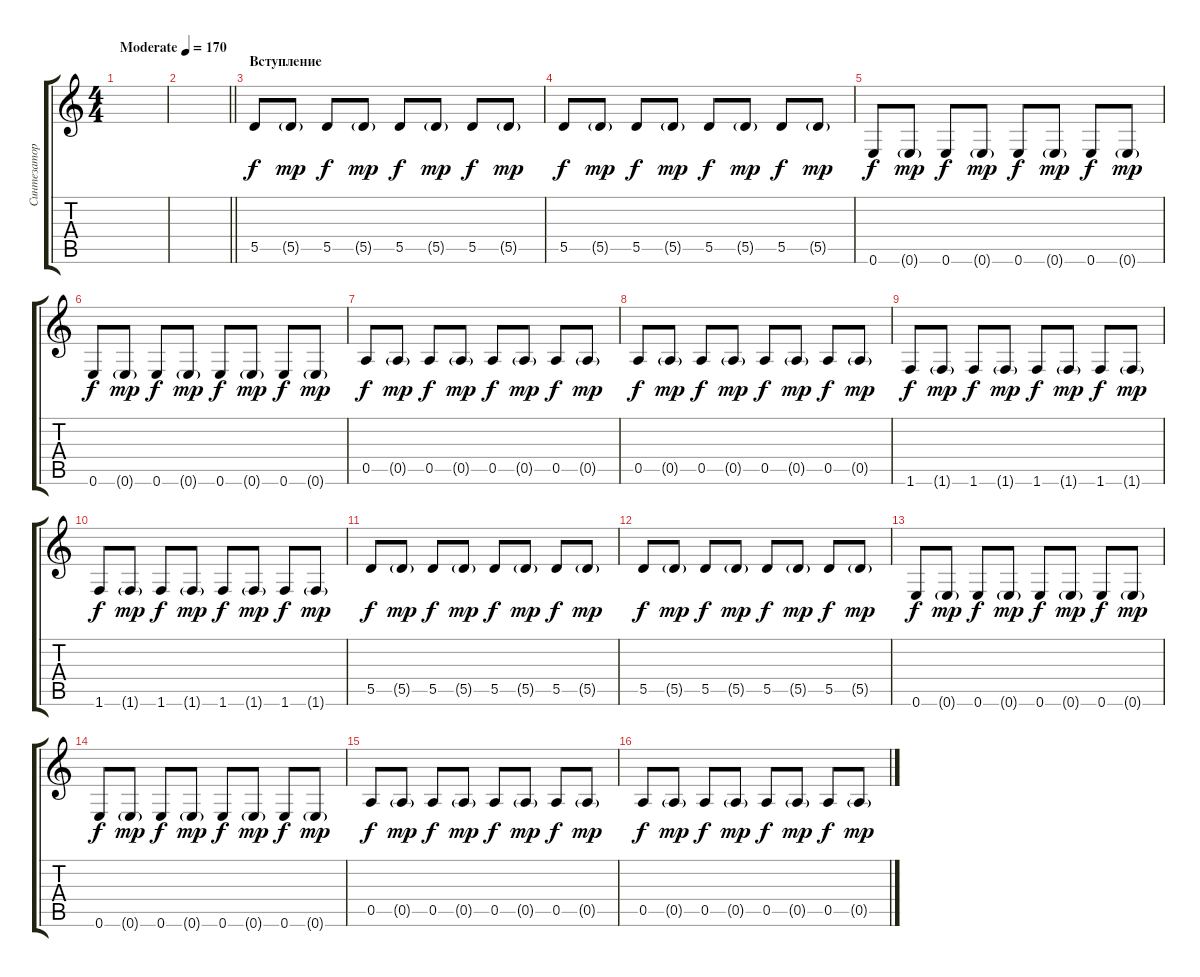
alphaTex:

\track ("Синтезатор" "Синтезатор") {instrument synthbass1}
\staff {score tabs}
\tuning (E4 B3 G3 D3 A2 E2) {hide}
\ts (4 4)
\section ("" "")
\tempo (170 "Moderate")
\clef g2
\ks c
|
\barLineRight lightlight
|
\section ("" "Вступление")
5.5.8 5.5{g}.8{dy mp} 5.5.8{dy f} 5.5{g}.8{dy mp} 5.5.8{dy f} 5.5{g}.8{dy mp} 5.5.8{dy f} 5.5{g}.8{dy mp} |
5.5.8{dy f} 5.5{g}.8{dy mp} 5.5.8{dy f} 5.5{g}.8{dy mp} 5.5.8{dy f} 5.5{g}.8{dy mp} 5.5.8{dy f} 5.5{g}.8{dy mp} |
0.6.8{dy f} 0.6{g}.8{dy mp} 0.6.8{dy f} 0.6{g}.8{dy mp} 0.6.8{dy f} 0.6{g}.8{dy mp} 0.6.8{dy f} 0.6{g}.8{dy mp} |
0.6.8{dy f} 0.6{g}.8{dy mp} 0.6.8{dy f} 0.6{g}.8{dy mp} 0.6.8{dy f} 0.6{g}.8{dy mp} 0.6.8{dy f} 0.6{g}.8{dy mp} |
0.5.8{dy f} 0.5{g}.8{dy mp} 0.5.8{dy f} 0.5{g}.8{dy mp} 0.5.8{dy f} 0.5{g}.8{dy mp} 0.5.8{dy f} 0.5{g}.8{dy mp} |
0.5.8{dy f} 0.5{g}.8{dy mp} 0.5.8{dy f} 0.5{g}.8{dy mp} 0.5.8{dy f} 0.5{g}.8{dy mp} 0.5.8{dy f} 0.5{g}.8{dy mp} |
1.6.8{dy f} 1.6{g}.8{dy mp} 1.6.8{dy f} 1.6{g}.8{dy mp} 1.6.8{dy f} 1.6{g}.8{dy mp} 1.6.8{dy f} 1.6{g}.8{dy mp} |
1.6.8{dy f} 1.6{g}.8{dy mp} 1.6.8{dy f} 1.6{g}.8{dy mp} 1.6.8{dy f} 1.6{g}.8{dy mp} 1.6.8{dy f} 1.6{g}.8{dy mp} |
5.5.8{dy f} 5.5{g}.8{dy mp} 5.5.8{dy f} 5.5{g}.8{dy mp} 5.5.8{dy f} 5.5{g}.8{dy mp} 5.5.8{dy f} 5.5{g}.8{dy mp} |
5.5.8{dy f} 5.5{g}.8{dy mp} 5.5.8{dy f} 5.5{g}.8{dy mp} 5.5.8{dy f} 5.5{g}.8{dy mp} 5.5.8{dy f} 5.5{g}.8{dy mp} |
0.6.8{dy f} 0.6{g}.8{dy mp} 0.6.8{dy f} 0.6{g}.8{dy mp} 0.6.8{dy f} 0.6{g}.8{dy mp} 0.6.8{dy f} 0.6{g}.8{dy mp} |
0.6.8{dy f} 0.6{g}.8{dy mp} 0.6.8{dy f} 0.6{g}.8{dy mp} 0.6.8{dy f} 0.6{g}.8{dy mp} 0.6.8{dy f} 0.6{g}.8{dy mp} |
0.5.8{dy f} 0.5{g}.8{dy mp} 0.5.8{dy f} 0.5{g}.8{dy mp} 0.5.8{dy f} 0.5{g}.8{dy mp} 0.5.8{dy f} 0.5{g}.8{dy mp} |
0.5.8{dy f} 0.5{g}.8{dy mp} 0.5.8{dy f} 0.5{g}.8{dy mp} 0.5.8{dy f} 0.5{g}.8{dy mp} 0.5.8{dy f} 0.5{g}.8{dy mp}
